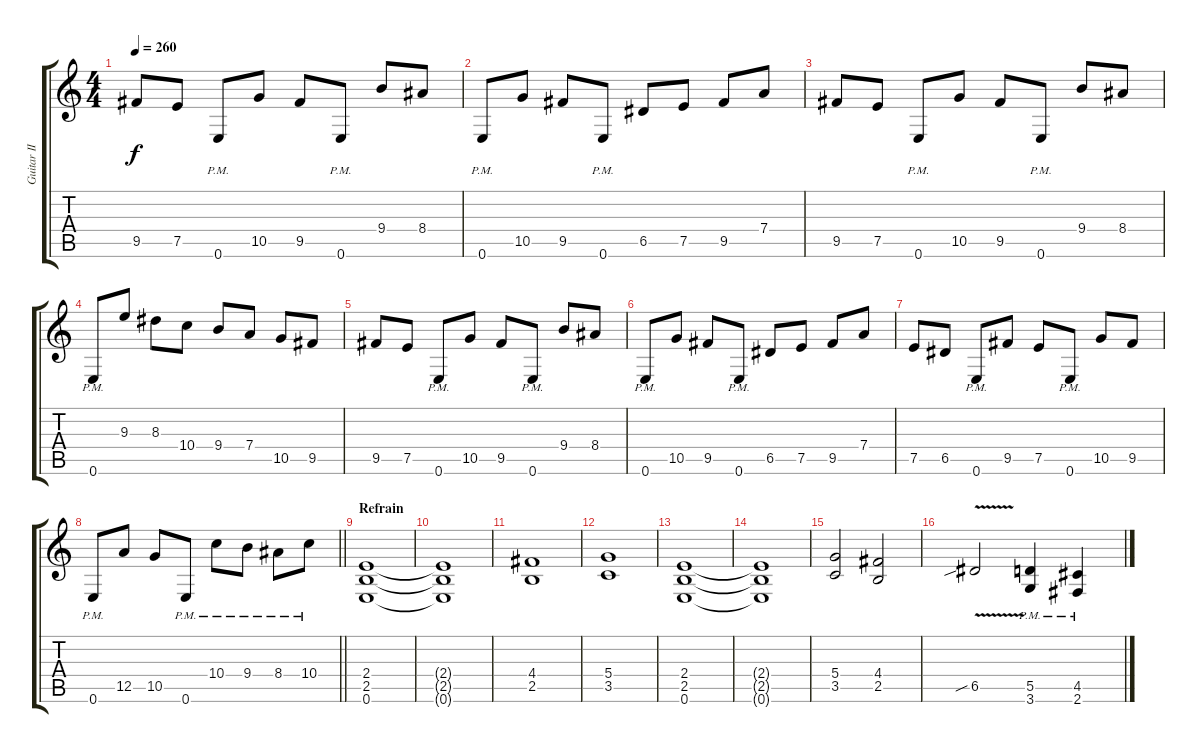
\track ("Guitar II" "Guitar II") {instrument overdrivenguitar}
\staff {score tabs}
\tuning (E4 B3 G3 D3 A2 E2) {hide}
\ts (4 4)
\tempo 260
\clef g2
\ks c
9.5.8{dy f} 7.5.8 0.6{pm}.8 10.5.8 9.5.8 0.6{pm}.8 9.4.8 8.4.8 |
0.6{pm}.8 10.5.8 9.5.8 0.6{pm}.8 6.5.8 7.5.8 9.5.8 7.4.8 |
9.5.8 7.5.8 0.6{pm}.8 10.5.8 9.5.8 0.6{pm}.8 9.4.8 8.4.8 |
0.6{pm}.8 9.3.8 8.3.8 10.4.8 9.4.8 7.4.8 10.5.8 9.5.8 |
9.5.8 7.5.8 0.6{pm}.8 10.5.8 9.5.8 0.6{pm}.8 9.4.8 8.4.8 |
0.6{pm}.8 10.5.8 9.5.8 0.6{pm}.8 6.5.8 7.5.8 9.5.8 7.4.8 |
7.5.8 6.5.8 0.6{pm}.8 9.5.8 7.5.8 0.6{pm}.8 10.5.8 9.5.8 |
\barLineRight lightlight
0.6{pm}.8 12.5.8 10.5.8 0.6{pm}.8 10.4{pm}.8 9.4{pm}.8 8.4{pm}.8 10.4{pm}.8 |
\section ("" "Refrain")
(2.4 2.5 0.6).1 |
(2.4{t} 2.5{t} 0.6{t}).1 |
(4.4 2.5).1 |
(5.4 3.5).1 |
(2.4 2.5 0.6).1 |
(2.4{t} 2.5{t} 0.6{t}).1 |
(5.4 3.5).2 (4.4 2.5).2 |
6.5{v sib}.2 (5.5{pm} 3.6{pm}).4 (4.5{pm} 2.6{pm}).4
